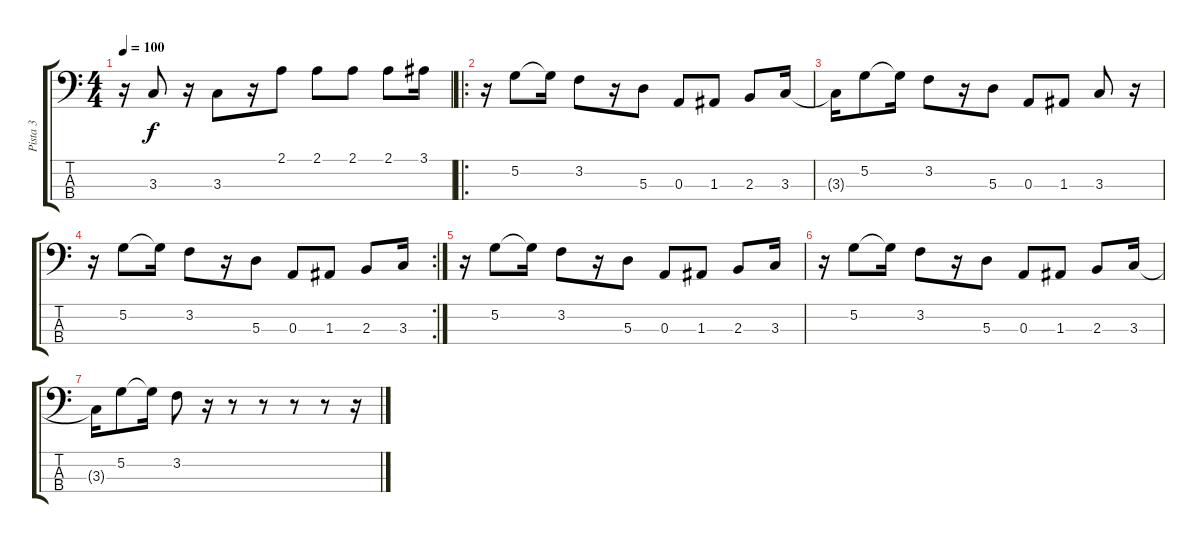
\track ("Pista 3" "Pista 3") {instrument electricbasspick}
\staff {score tabs}
\tuning (G2 D2 A1 E1) {hide}
\ts (4 4)
\tempo 100
\clef f4
\ks c
r.16{dy f} 3.3.8 r.16 3.3.8 r.16 2.1.8 2.1.8 2.1.8 2.1.8 3.1.16 |
\ro
r.16 5.2.8 5.2{t}.16 3.2.8 r.16 5.3.8 0.3.8 1.3.8 2.3.8 3.3.16 |
3.3{t}.16 5.2.8 5.2{t}.16 3.2.8 r.16 5.3.8 0.3.8 1.3.8 3.3.8 r.16 |
\rc 2
r.16 5.2.8 5.2{t}.16 3.2.8 r.16 5.3.8 0.3.8 1.3.8 2.3.8 3.3.16 |
r.16 5.2.8 5.2{t}.16 3.2.8 r.16 5.3.8 0.3.8 1.3.8 2.3.8 3.3.16 |
r.16 5.2.8 5.2{t}.16 3.2.8 r.16 5.3.8 0.3.8 1.3.8 2.3.8 3.3.16 |
3.3{t}.16 5.2.8 5.2{t}.16 3.2.8 r.16 r.8 r.8 r.8 r.8 r.16
